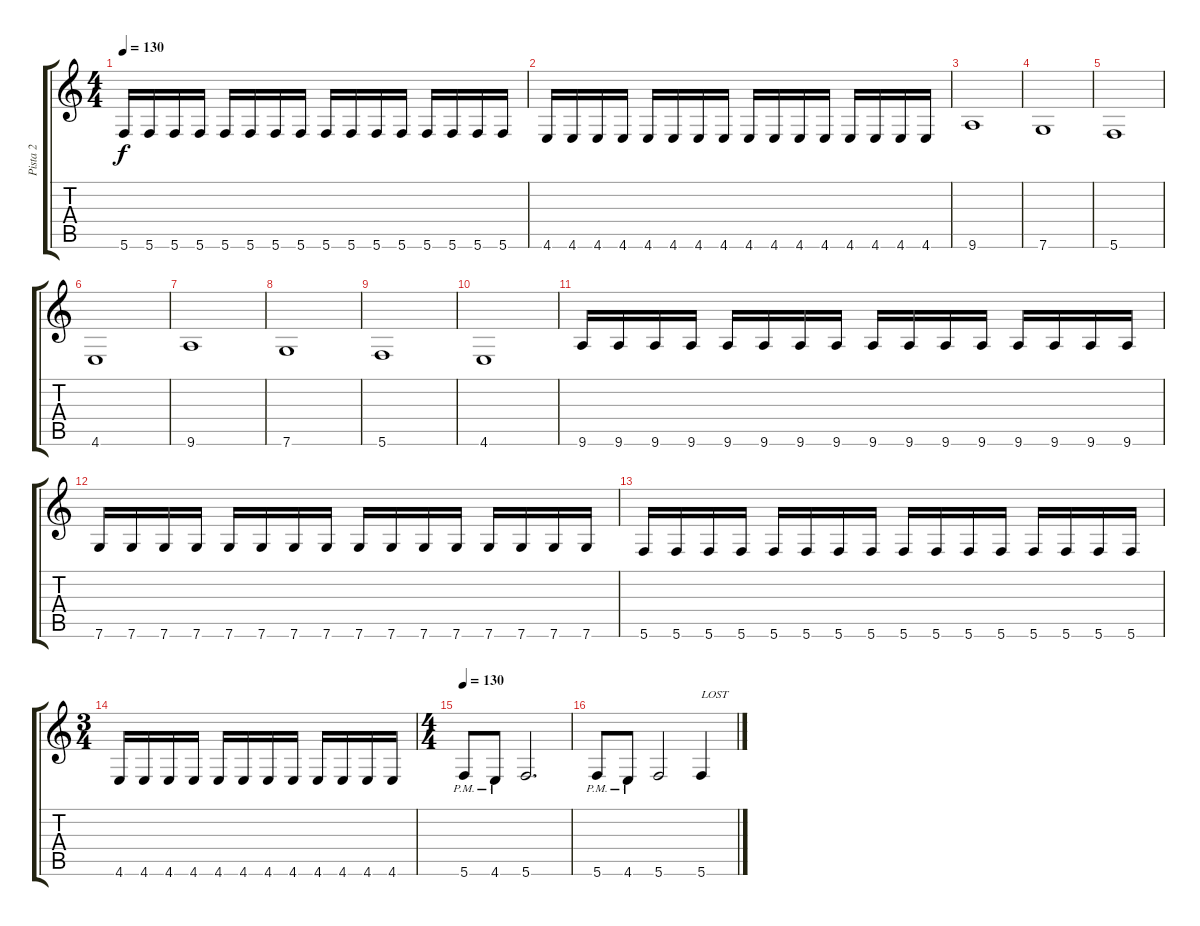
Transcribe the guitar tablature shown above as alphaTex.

\track ("Pista 2" "Pista 2") {instrument electricbasspick}
\staff {score tabs}
\tuning (D4 A3 F3 C3 G2 C2) {hide}
\ts (4 4)
\tempo 130
\clef g2
\ks c
5.6.16{dy f} 5.6.16 5.6.16 5.6.16 5.6.16 5.6.16 5.6.16 5.6.16 5.6.16 5.6.16 5.6.16 5.6.16 5.6.16 5.6.16 5.6.16 5.6.16 |
4.6.16 4.6.16 4.6.16 4.6.16 4.6.16 4.6.16 4.6.16 4.6.16 4.6.16 4.6.16 4.6.16 4.6.16 4.6.16 4.6.16 4.6.16 4.6.16 |
9.6.1 |
7.6.1 |
5.6.1 |
4.6.1 |
9.6.1 |
7.6.1 |
5.6.1 |
4.6.1 |
9.6.16 9.6.16 9.6.16 9.6.16 9.6.16 9.6.16 9.6.16 9.6.16 9.6.16 9.6.16 9.6.16 9.6.16 9.6.16 9.6.16 9.6.16 9.6.16 |
7.6.16 7.6.16 7.6.16 7.6.16 7.6.16 7.6.16 7.6.16 7.6.16 7.6.16 7.6.16 7.6.16 7.6.16 7.6.16 7.6.16 7.6.16 7.6.16 |
5.6.16 5.6.16 5.6.16 5.6.16 5.6.16 5.6.16 5.6.16 5.6.16 5.6.16 5.6.16 5.6.16 5.6.16 5.6.16 5.6.16 5.6.16 5.6.16 |
\ts (3 4)
4.6.16 4.6.16 4.6.16 4.6.16 4.6.16 4.6.16 4.6.16 4.6.16 4.6.16 4.6.16 4.6.16 4.6.16 |
\ts (4 4)
\tempo 130
5.6{pm}.8 4.6{pm}.8 5.6.2{d} |
5.6{pm}.8 4.6{pm}.8 5.6.2 5.6.4{txt "LOST"}
